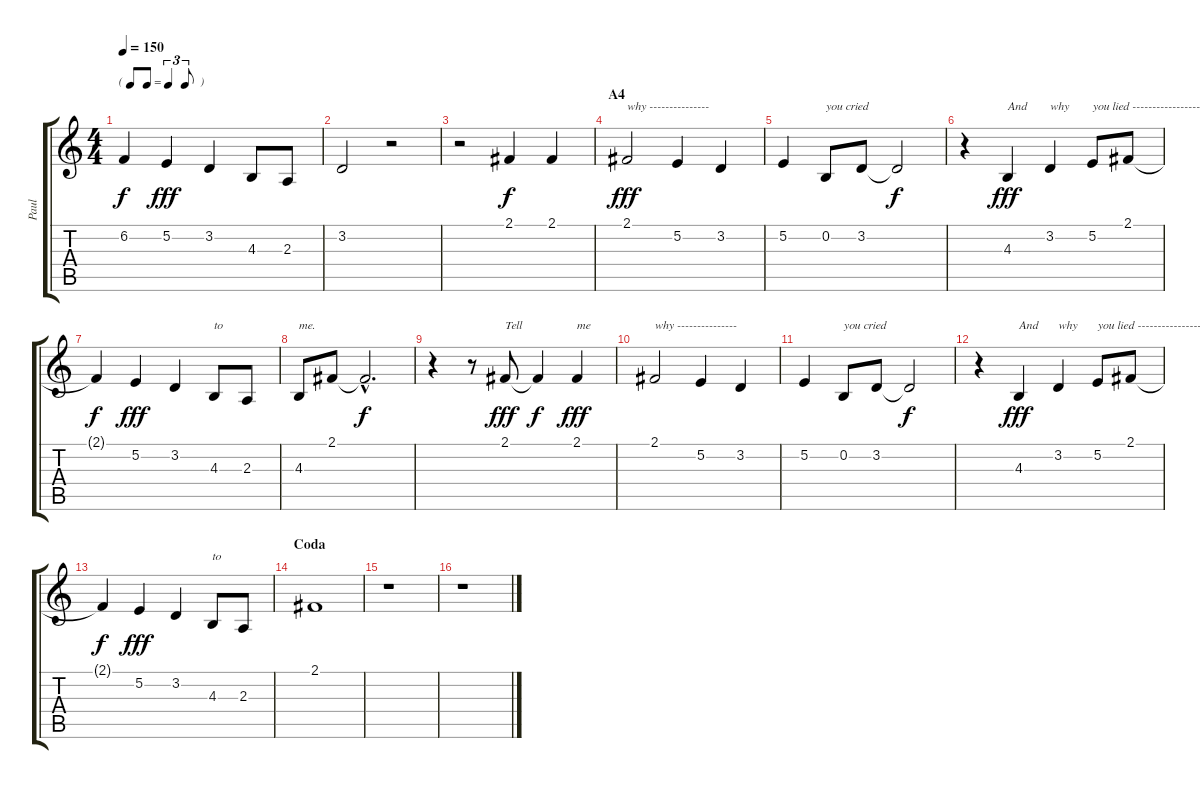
\track ("Paul" "Paul") {instrument altosax}
\staff {score tabs}
\tuning (E4 B3 G3 D3 A2 E2) {hide}
\ts (4 4)
\tf triplet8th
\tempo 150
\clef g2
\ks c
6.2{t}.4{dy f} 5.2.4{dy fff} 3.2.4 4.3.8 2.3.8 |
3.2.2 r.2 |
r.2 2.1.4{dy f} 2.1.4 |
\section ("" "A4")
2.1.2{txt "why ---------------" dy fff} 5.2.4 3.2.4 |
5.2.4 0.2.8{txt "you cried"} 3.2.8 3.2{t}.2{dy f} |
r.4 4.3.4{txt "And" dy fff} 3.2.4{txt "why"} 5.2.8{txt "you lied --------------------------"} 2.1.8 |
2.1{t}.4{dy f} 5.2.4{dy fff} 3.2.4 4.3.8{txt "to"} 2.3.8 |
4.3.8{txt "me."} 2.1.8 2.1{hac t}.2{d dy f} |
r.4 r.8 2.1.8{txt "Tell" dy fff} 2.1{t}.4{dy f} 2.1.4{txt "me" dy fff} |
2.1.2{txt "why ---------------"} 5.2.4 3.2.4 |
5.2.4 0.2.8{txt "you cried"} 3.2.8 3.2{t}.2{dy f} |
r.4 4.3.4{txt "And" dy fff} 3.2.4{txt "why"} 5.2.8{txt "you lied --------------------------"} 2.1.8 |
2.1{t}.4{dy f} 5.2.4{dy fff} 3.2.4 4.3.8{txt "to"} 2.3.8 |
\section ("" "Coda")
2.1.1 |
r.1 |
r.1
